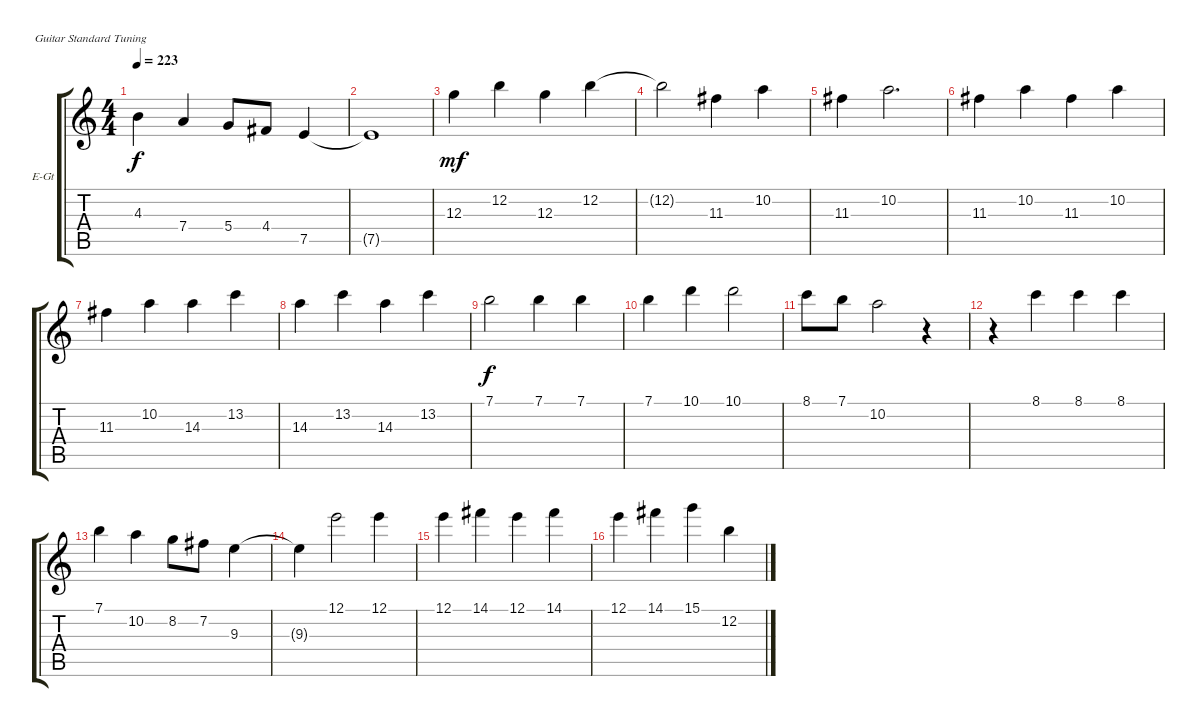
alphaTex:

\defaultSystemsLayout 4
\bracketExtendMode groupsimilarinstruments
\firstSystemTrackNameOrientation horizontal
\otherSystemsTrackNameOrientation horizontal
\track ("Electric Guitar" "E-Gt") {instrument electricguitarclean}
\staff {score tabs}
\tuning (E4 B3 G3 D3 A2 E2)
\ts (4 4)
\tempo 223
\clef g2
\scale
0.333333
\ks c
4.3.4{dy f} 7.4.4 5.4.8 4.4.8 7.5.4 |
\scale
0.333333 7.5{t}.1 |
\scale
0.333333 12.3.4{dy mf} 12.2.4 12.3.4 12.2.4 |
\scale
0.333333 12.2{t}.2 11.3.4 10.2.4 |
\scale
0.333333 11.3.4 10.2.2{d} |
\scale
0.333333 11.3.4 10.2.4 11.3.4 10.2.4 |
\scale
0.333333 11.3.4 10.2.4 14.3.4 13.2.4 |
\scale
0.333333 14.3.4 13.2.4 14.3.4 13.2.4 |
\scale
0.333333 7.1.2{dy f} 7.1.4 7.1.4 |
\scale
0.333333 7.1.4 10.1.4 10.1.2 |
\scale
0.333333 8.1.8 7.1.8 10.2.2 r.4 |
\scale
0.333333 r.4 8.1.4 8.1.4 8.1.4 |
\scale
0.333333 7.1.4 10.2.4 8.2.8 7.2.8 9.3.4 |
\scale
0.333333 9.3{t}.4 12.1.2 12.1.4 |
\scale
0.333333 12.1.4 14.1.4 12.1.4 14.1.4 |
\scale
0.333333 12.1.4 14.1.4 15.1.4 12.2.4
